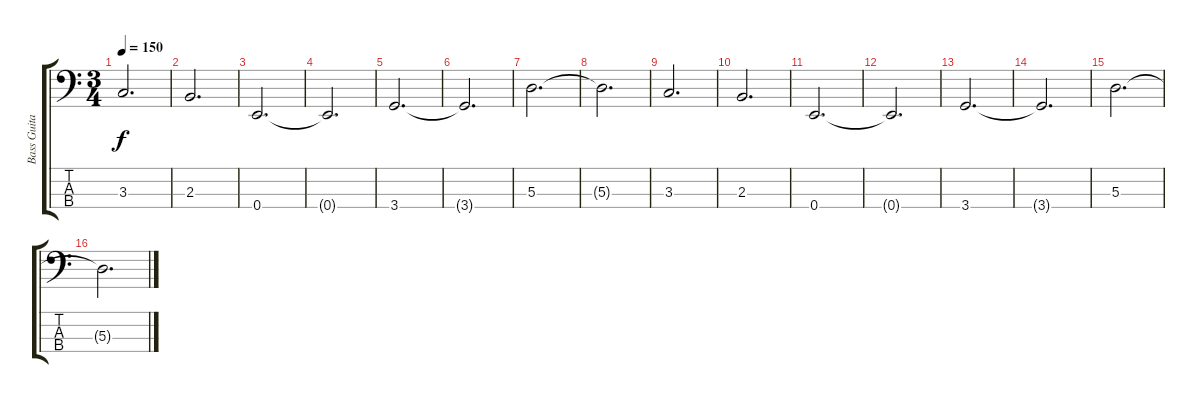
\track ("Bass Guitar" "Bass Guita") {instrument electricbassfinger}
\staff {score tabs}
\tuning (G2 D2 A1 E1) {hide}
\ts (3 4)
\tempo 150
\clef f4
\ks c
3.3.2{d dy f} |
2.3.2{d} |
0.4.2{d} |
0.4{t}.2{d} |
3.4.2{d} |
3.4{t}.2{d} |
5.3.2{d} |
5.3{t}.2{d} |
3.3.2{d} |
2.3.2{d} |
0.4.2{d} |
0.4{t}.2{d} |
3.4.2{d} |
3.4{t}.2{d} |
5.3.2{d} |
5.3{t}.2{d}
